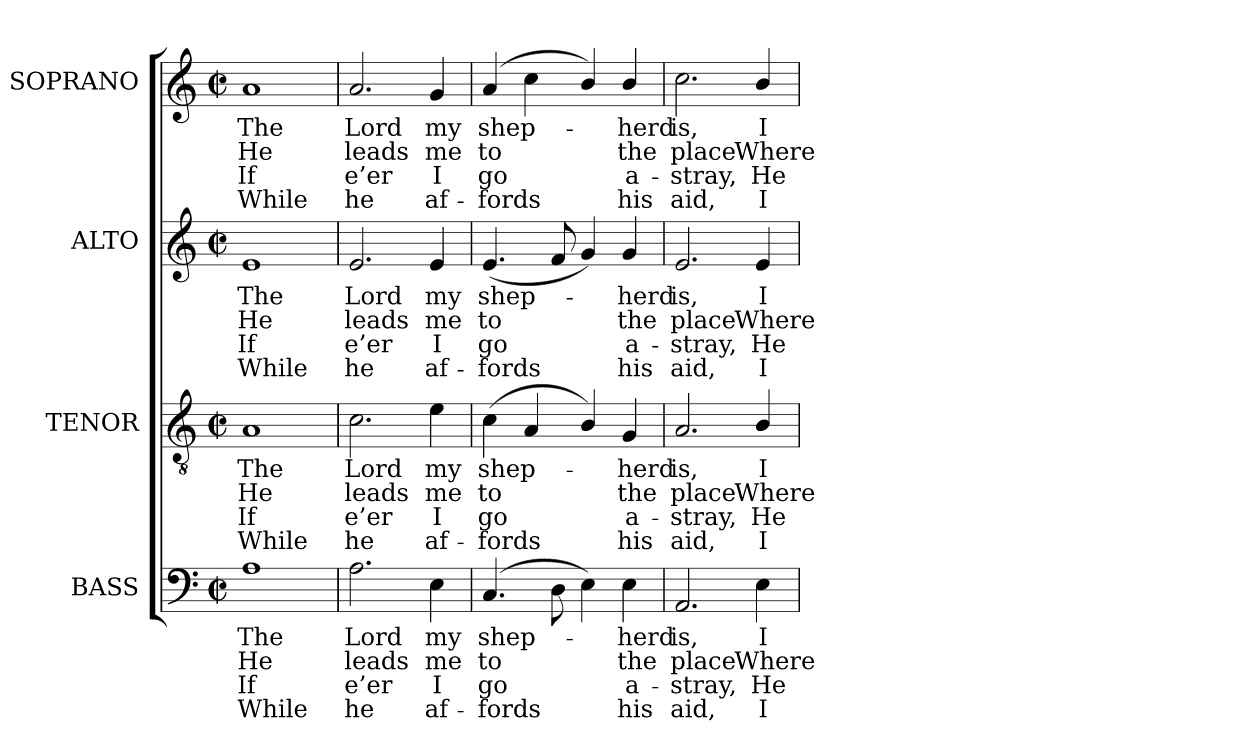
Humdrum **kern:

**kern	**text	**text	**text	**text	**kern	**text	**text	**text	**text	**kern	**text	**text	**text	**text	**kern	**text	**text	**text	**text
*part4	*part4	*part4	*part4	*part4	*part3	*part3	*part3	*part3	*part3	*part2	*part2	*part2	*part2	*part2	*part1	*part1	*part1	*part1	*part1
*staff4	*staff4	*staff4	*staff4	*staff4	*staff3	*staff3	*staff3	*staff3	*staff3	*staff2	*staff2	*staff2	*staff2	*staff2	*staff1	*staff1	*staff1	*staff1	*staff1
*I"BASS	*	*	*	*	*I"TENOR	*	*	*	*	*I"ALTO	*	*	*	*	*I"SOPRANO	*	*	*	*
*I'B.	*	*	*	*	*I'T.	*	*	*	*	*I'A.	*	*	*	*	*I'S.	*	*	*	*
!!LO:PB:g=z
*clefF4	*	*	*	*	*clefGv2	*	*	*	*	*clefG2	*	*	*	*	*clefG2	*	*	*	*
*	*	*	*	*	*ITrd7c12	*	*	*	*	*	*	*	*	*	*	*	*	*	*
*k[]	*	*	*	*	*k[]	*	*	*	*	*k[]	*	*	*	*	*k[]	*	*	*	*
*a:	*	*	*	*	*a:	*	*	*	*	*a:	*	*	*	*	*a:	*	*	*	*
*M2/2	*	*	*	*	*M2/2	*	*	*	*	*M2/2	*	*	*	*	*M2/2	*	*	*	*
*met(c|)	*	*	*	*	*met(c|)	*	*	*	*	*met(c|)	*	*	*	*	*met(c|)	*	*	*	*
=1	=1	=1	=1	=1	=1	=1	=1	=1	=1	=1	=1	=1	=1	=1	=1	=1	=1	=1	=1
!	!LO:LY:b:color=#000000	!LO:LY:b:color=#000000	!LO:LY:b:color=#000000	!LO:LY:b:color=#000000	!	!	!	!	!	!	!	!	!	!	!	!	!	!	!
!	!	!	!	!	!	!LO:LY:b:color=#000000	!LO:LY:b:color=#000000	!LO:LY:b:color=#000000	!LO:LY:b:color=#000000	!	!	!	!	!	!	!	!	!	!
!	!	!	!	!	!	!	!	!	!	!	!LO:LY:b:color=#000000	!LO:LY:b:color=#000000	!LO:LY:b:color=#000000	!LO:LY:b:color=#000000	!	!	!	!	!
!	!	!	!	!	!	!	!	!	!	!	!	!	!	!	!	!LO:LY:b:color=#000000	!LO:LY:b:color=#000000	!LO:LY:b:color=#000000	!LO:LY:b:color=#000000
1Ai	The	He	If	While	1AAi	The	He	If	While	1ei	The	He	If	While	1ai	The	He	If	While
=2	=2	=2	=2	=2	=2	=2	=2	=2	=2	=2	=2	=2	=2	=2	=2	=2	=2	=2	=2
!	!LO:LY:b:color=#000000	!LO:LY:b:color=#000000	!LO:LY:b:color=#000000	!LO:LY:b:color=#000000	!	!	!	!	!	!	!	!	!	!	!	!	!	!	!
!	!	!	!	!	!	!LO:LY:b:color=#000000	!LO:LY:b:color=#000000	!LO:LY:b:color=#000000	!LO:LY:b:color=#000000	!	!	!	!	!	!	!	!	!	!
!	!	!	!	!	!	!	!	!	!	!	!LO:LY:b:color=#000000	!LO:LY:b:color=#000000	!LO:LY:b:color=#000000	!LO:LY:b:color=#000000	!	!	!	!	!
!	!	!	!	!	!	!	!	!	!	!	!	!	!	!	!	!LO:LY:b:color=#000000	!LO:LY:b:color=#000000	!LO:LY:b:color=#000000	!LO:LY:b:color=#000000
2.Ai\	Lord	leads	e’er	he	2.Ci\	Lord	leads	e’er	he	2.ei/	Lord	leads	e’er	he	2.ai/	Lord	leads	e’er	he
!	!LO:LY:b:color=#000000	!LO:LY:b:color=#000000	!LO:LY:b:color=#000000	!LO:LY:b:color=#000000	!	!	!	!	!	!	!	!	!	!	!	!	!	!	!
!	!	!	!	!	!	!LO:LY:b:color=#000000	!LO:LY:b:color=#000000	!LO:LY:b:color=#000000	!LO:LY:b:color=#000000	!	!	!	!	!	!	!	!	!	!
!	!	!	!	!	!	!	!	!	!	!	!LO:LY:b:color=#000000	!LO:LY:b:color=#000000	!LO:LY:b:color=#000000	!LO:LY:b:color=#000000	!	!	!	!	!
!	!	!	!	!	!	!	!	!	!	!	!	!	!	!	!	!LO:LY:b:color=#000000	!LO:LY:b:color=#000000	!LO:LY:b:color=#000000	!LO:LY:b:color=#000000
4Ei\	my	me	I	af-	4Ei\	my	me	I	af-	4ei/	my	me	I	af-	4gi/	my	me	I	af-
=3	=3	=3	=3	=3	=3	=3	=3	=3	=3	=3	=3	=3	=3	=3	=3	=3	=3	=3	=3
!	!LO:LY:b:color=#000000	!LO:LY:b:color=#000000	!LO:LY:b:color=#000000	!LO:LY:b:color=#000000	!	!	!	!	!	!	!	!	!	!	!	!	!	!	!
!	!	!	!	!	!	!LO:LY:b:color=#000000	!LO:LY:b:color=#000000	!LO:LY:b:color=#000000	!LO:LY:b:color=#000000	!	!	!	!	!	!	!	!	!	!
!	!	!	!	!	!	!	!	!	!	!	!LO:LY:b:color=#000000	!LO:LY:b:color=#000000	!LO:LY:b:color=#000000	!LO:LY:b:color=#000000	!	!	!	!	!
!	!	!	!	!	!	!	!	!	!	!	!	!	!	!	!	!LO:LY:b:color=#000000	!LO:LY:b:color=#000000	!LO:LY:b:color=#000000	!LO:LY:b:color=#000000
(4.Ci/	shep-	to	-go	fords	(4Ci\	shep-	to	-go	fords	(4.ei/	shep-	to	-go	fords	(4ai/	shep-	to	-go	fords
.	.	.	.	.	4AAi/	.	.	.	.	.	.	.	.	.	4cci\	.	.	.	.
8Di\	.	.	.	.	.	.	.	.	.	8fi/	.	.	.	.	.	.	.	.	.
4Ei\)	.	.	.	.	4BBi/)	.	.	.	.	4gi/)	.	.	.	.	4bi/)	.	.	.	.
!	!LO:LY:b:color=#000000	!LO:LY:b:color=#000000	!LO:LY:b:color=#000000	!LO:LY:b:color=#000000	!	!	!	!	!	!	!	!	!	!	!	!	!	!	!
!	!	!	!	!	!	!LO:LY:b:color=#000000	!LO:LY:b:color=#000000	!LO:LY:b:color=#000000	!LO:LY:b:color=#000000	!	!	!	!	!	!	!	!	!	!
!	!	!	!	!	!	!	!	!	!	!	!LO:LY:b:color=#000000	!LO:LY:b:color=#000000	!LO:LY:b:color=#000000	!LO:LY:b:color=#000000	!	!	!	!	!
!	!	!	!	!	!	!	!	!	!	!	!	!	!	!	!	!LO:LY:b:color=#000000	!LO:LY:b:color=#000000	!LO:LY:b:color=#000000	!LO:LY:b:color=#000000
4Ei\	-herd	the	a-	-his	4GGi/	-herd	the	a-	-his	4gi/	-herd	the	a-	-his	4bi/	-herd	the	a-	-his
=4	=4	=4	=4	=4	=4	=4	=4	=4	=4	=4	=4	=4	=4	=4	=4	=4	=4	=4	=4
!	!LO:LY:b:color=#000000	!LO:LY:b:color=#000000	!LO:LY:b:color=#000000	!LO:LY:b:color=#000000	!	!	!	!	!	!	!	!	!	!	!	!	!	!	!
!	!	!	!	!	!	!LO:LY:b:color=#000000	!LO:LY:b:color=#000000	!LO:LY:b:color=#000000	!LO:LY:b:color=#000000	!	!	!	!	!	!	!	!	!	!
!	!	!	!	!	!	!	!	!	!	!	!LO:LY:b:color=#000000	!LO:LY:b:color=#000000	!LO:LY:b:color=#000000	!LO:LY:b:color=#000000	!	!	!	!	!
!	!	!	!	!	!	!	!	!	!	!	!	!	!	!	!	!LO:LY:b:color=#000000	!LO:LY:b:color=#000000	!LO:LY:b:color=#000000	!LO:LY:b:color=#000000
2.AAi/	is,	place	stray,	aid,	2.AAi/	is,	place	stray,	aid,	2.ei/	is,	place	stray,	aid,	2.cci\	is,	place	stray,	aid,
!	!LO:LY:b:color=#000000	!LO:LY:b:color=#000000	!LO:LY:b:color=#000000	!LO:LY:b:color=#000000	!	!	!	!	!	!	!	!	!	!	!	!	!	!	!
!	!	!	!	!	!	!LO:LY:b:color=#000000	!LO:LY:b:color=#000000	!LO:LY:b:color=#000000	!LO:LY:b:color=#000000	!	!	!	!	!	!	!	!	!	!
!	!	!	!	!	!	!	!	!	!	!	!LO:LY:b:color=#000000	!LO:LY:b:color=#000000	!LO:LY:b:color=#000000	!LO:LY:b:color=#000000	!	!	!	!	!
!	!	!	!	!	!	!	!	!	!	!	!	!	!	!	!	!LO:LY:b:color=#000000	!LO:LY:b:color=#000000	!LO:LY:b:color=#000000	!LO:LY:b:color=#000000
4Ei\	I	Where	He	I	4BBi/	I	Where	He	I	4ei/	I	Where	He	I	4bi/	I	Where	He	I
=	=	=	=	=	=	=	=	=	=	=	=	=	=	=	=	=	=	=	=
*-	*-	*-	*-	*-	*-	*-	*-	*-	*-	*-	*-	*-	*-	*-	*-	*-	*-	*-	*-
